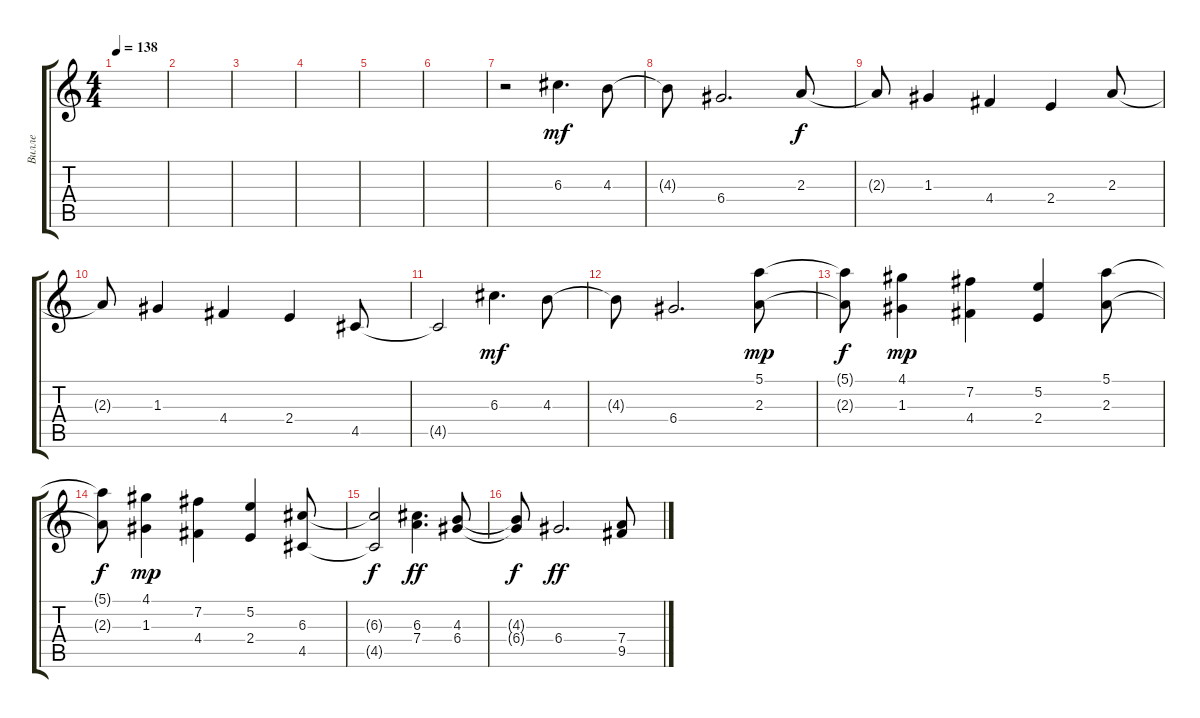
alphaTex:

\track ("Вилле" "Вилле") {instrument overdrivenguitar}
\staff {score tabs}
\tuning (E4 B3 G3 D3 A2 E2) {hide}
\ts (4 4)
\tempo 138
\clef g2
\ks c
|
|
|
|
|
|
r.2 6.3.4{d dy mf} 4.3.8 |
4.3{t}.8 6.4.2{d} 2.3.8{dy f} |
2.3{t}.8 1.3.4 4.4.4 2.4.4 2.3.8 |
2.3{t}.8 1.3.4 4.4.4 2.4.4 4.5.8 |
4.5{t}.2 6.3.4{d dy mf} 4.3.8 |
4.3{t}.8 6.4.2{d} (5.1 2.3).8{dy mp} |
(5.1{t} 2.3{t}).8{dy f} (4.1 1.3).4{dy mp} (7.2 4.4).4 (5.2 2.4).4 (5.1 2.3).8 |
(5.1{t} 2.3{t}).8{dy f} (4.1 1.3).4{dy mp} (7.2 4.4).4 (5.2 2.4).4 (6.3 4.5).8 |
(6.3{t} 4.5{t}).2{dy f} (6.3 7.4).4{d dy ff} (4.3 6.4).8 |
(4.3{t} 6.4{t}).8{dy f} 6.4.2{d dy ff} (7.4 9.5).8
